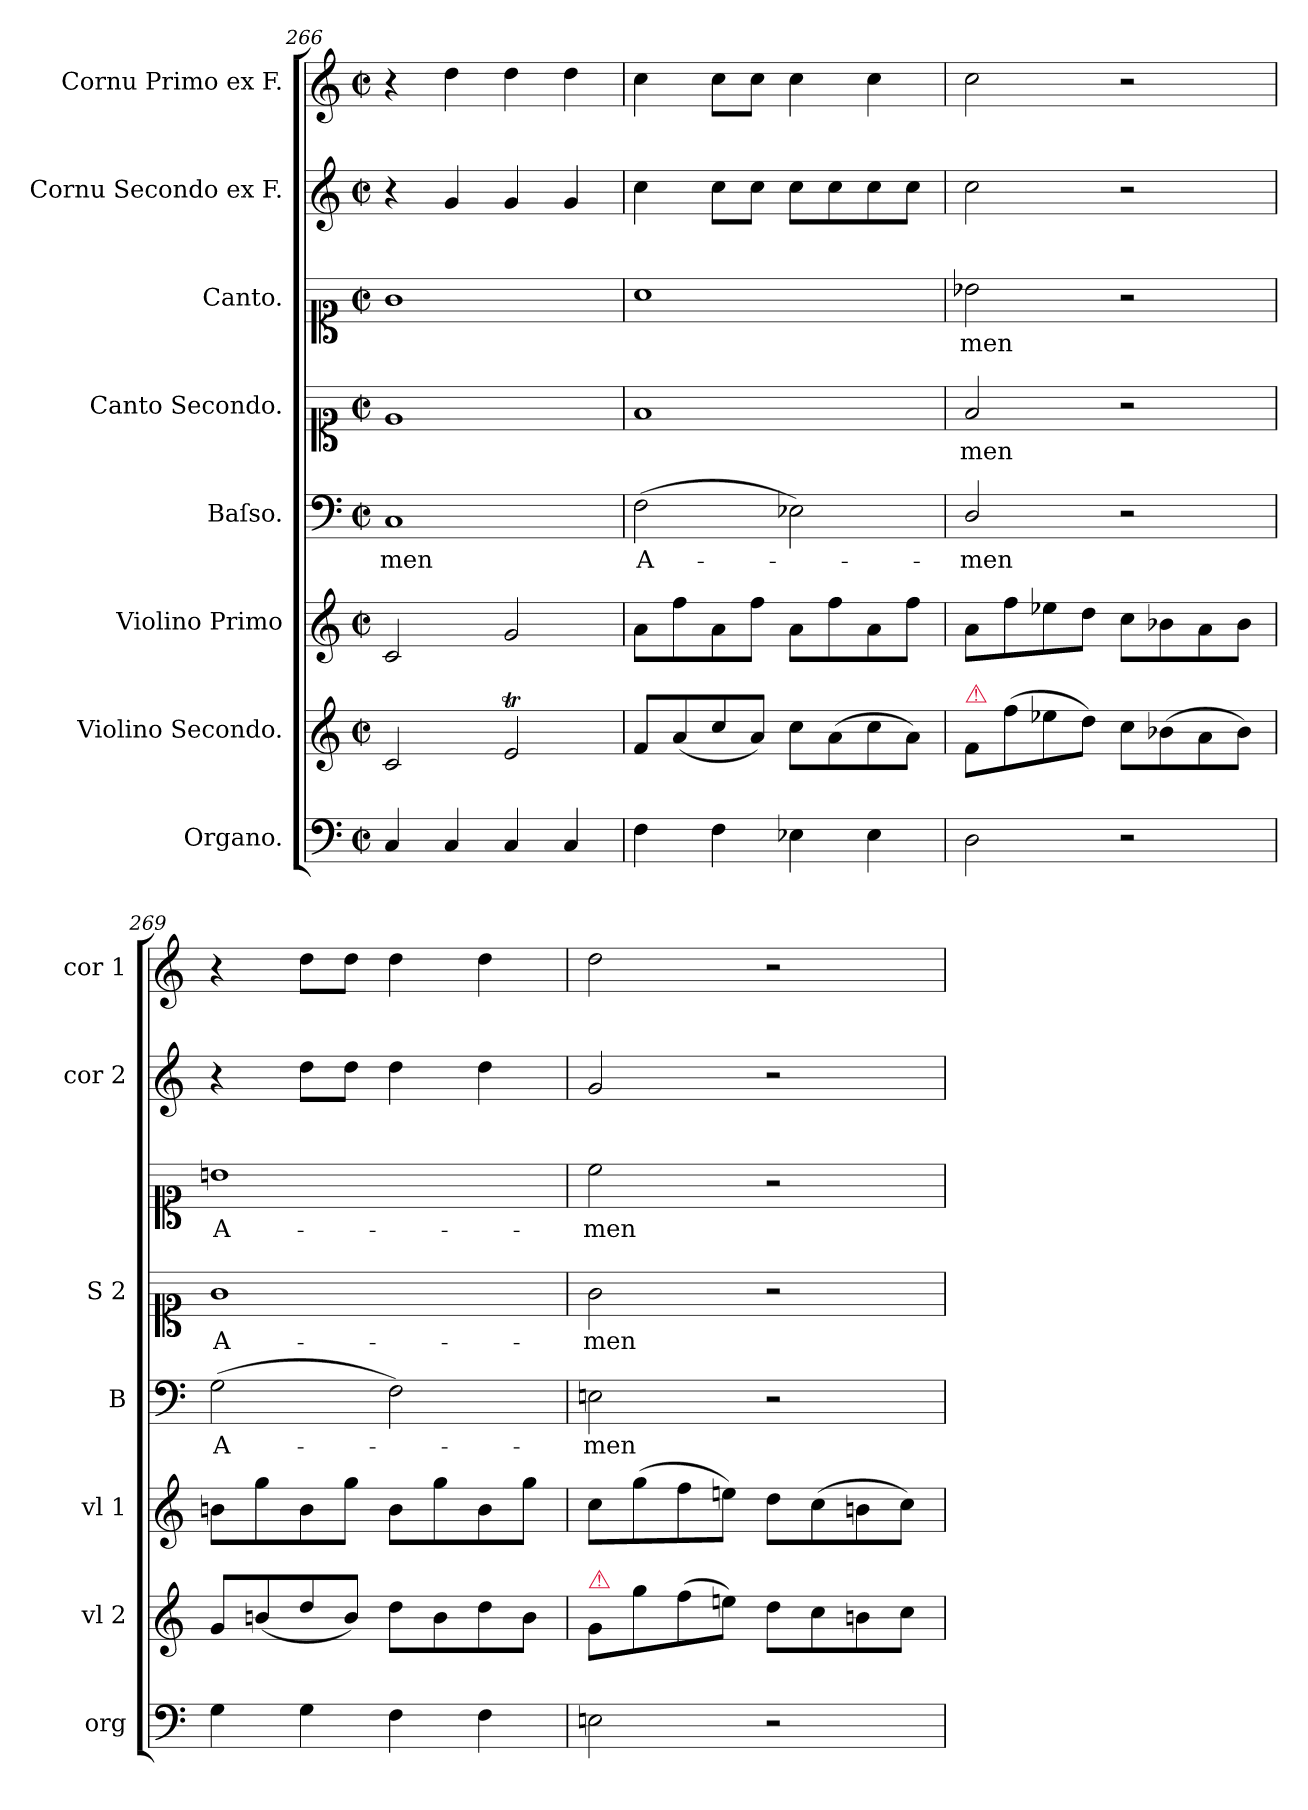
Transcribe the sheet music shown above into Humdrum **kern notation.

**kern	**kern	**kern	**kern	**text	**kern	**text	**kern	**text	**kern	**kern
*part8	*part7	*part6	*part5	*part5	*part4	*part4	*part3	*part3	*part2	*part1
*staff8	*staff7	*staff6	*staff5	*staff5	*staff4	*staff4	*staff3	*staff3	*staff2	*staff1
*I"Organo.	*I"Violino Secondo.	*I"Violino Primo	*I"Baſso.	*	*I"Canto Secondo.	*	*I"Canto.	*	*I"Cornu Secondo ex F.	*I"Cornu Primo ex F.
*I'org	*I'vl 2	*I'vl 1	*I'B	*	*I'S 2	*	*	*	*I'cor 2	*I'cor 1
*clefF4	*clefG2	*clefG2	*clefF4	*	*clefC1	*	*clefC1	*	*clefG2	*clefG2
*	*	*	*	*	*	*	*	*	*ITrd4c7	*ITrd4c7
*M2/2	*M2/2	*M2/2	*M2/2	*	*M2/2	*	*M2/2	*	*M2/2	*M2/2
*met(c|)	*met(c|)	*met(c|)	*met(c|)	*	*met(c|)	*	*met(c|)	*	*met(c|)	*met(c|)
=266	=266	=266	=266	=266	=266	=266	=266	=266	=266	=266
4C/	2c/	2c/	1C/	-men	1e/	.	1g\	.	4r	4r
4C/	.	.	.	.	.	.	.	.	4c/	4g\
4C/	2et/	2g/	.	.	.	.	.	.	4c/	4g\
4C/	.	.	.	.	.	.	.	.	4c/	4g\
=267	=267	=267	=267	=267	=267	=267	=267	=267	=267	=267
4F\	8f/L	8a\L	(2F\	A-	1f/	.	1a\	.	4f\	4f\
.	(8a/	8ff\	.	.	.	.	.	.	.	.
4F\	8cc/	8a\	.	.	.	.	.	.	8f\L	8f\L
.	8a/J)	8ff\J	.	.	.	.	.	.	8f\J	8f\J
4E-X\	8cc\L	8a\L	2E-X\)	.	.	.	.	.	8f\L	4f\
.	(8a\	8ff\	.	.	.	.	.	.	8f\	.
4E-\	8cc\	8a\	.	.	.	.	.	.	8f\	4f\
.	8a\J)	8ff\J	.	.	.	.	.	.	8f\J	.
=268	=268	=268	=268	=268	=268	=268	=268	=268	=268	=268
!	!LO:TX:a:color=crimson:t=⚠	!	!	!	!	!	!	!	!	!
2D\	8f/L	8a\L	2D/	-men	2f/	-men	2b-\	-men	2f\	2f\
.	(8ff\	8ff\	.	.	.	.	.	.	.	.
.	8ee-X\	8ee-X\	.	.	.	.	.	.	.	.
.	8dd\J)	8dd\J	.	.	.	.	.	.	.	.
2r	8cc\L	8cc\L	2r	.	2r	.	2r	.	2r	2r
.	(8b-\	8b-\	.	.	.	.	.	.	.	.
.	8a\	8a\	.	.	.	.	.	.	.	.
.	8b-\J)	8b-\J	.	.	.	.	.	.	.	.
=269	=269	=269	=269	=269	=269	=269	=269	=269	=269	=269
4G\	8g/L	8bn\L	(2G\	A-	1g\	A-	1bn\	A-	4r	4r
.	(8bn/	8gg\	.	.	.	.	.	.	.	.
4G\	8dd/	8b\	.	.	.	.	.	.	8g\L	8g\L
.	8b/J)	8gg\J	.	.	.	.	.	.	8g\J	8g\J
4F\	8dd\L	8b\L	2F\)	.	.	.	.	.	4g\	4g\
.	8b\	8gg\	.	.	.	.	.	.	.	.
4F\	8dd\	8b\	.	.	.	.	.	.	4g\	4g\
.	8b\J	8gg\J	.	.	.	.	.	.	.	.
=270	=270	=270	=270	=270	=270	=270	=270	=270	=270	=270
!	!LO:TX:a:color=crimson:t=⚠	!	!	!	!	!	!	!	!	!
2En\	8g/L	8cc\L	2En\	-men	2g\	-men	2cc\	-men	2c/	2g\
.	8gg\	(8gg\	.	.	.	.	.	.	.	.
.	(8ff\	8ff\	.	.	.	.	.	.	.	.
.	8een\J)	8een\J)	.	.	.	.	.	.	.	.
2r	8dd\L	8dd\L	2r	.	2r	.	2r	.	2r	2r
.	8cc\	(8cc\	.	.	.	.	.	.	.	.
.	8bn\	8bn\	.	.	.	.	.	.	.	.
.	8cc\J	8cc\J)	.	.	.	.	.	.	.	.
=	=	=	=	=	=	=	=	=	=	=
*-	*-	*-	*-	*-	*-	*-	*-	*-	*-	*-
